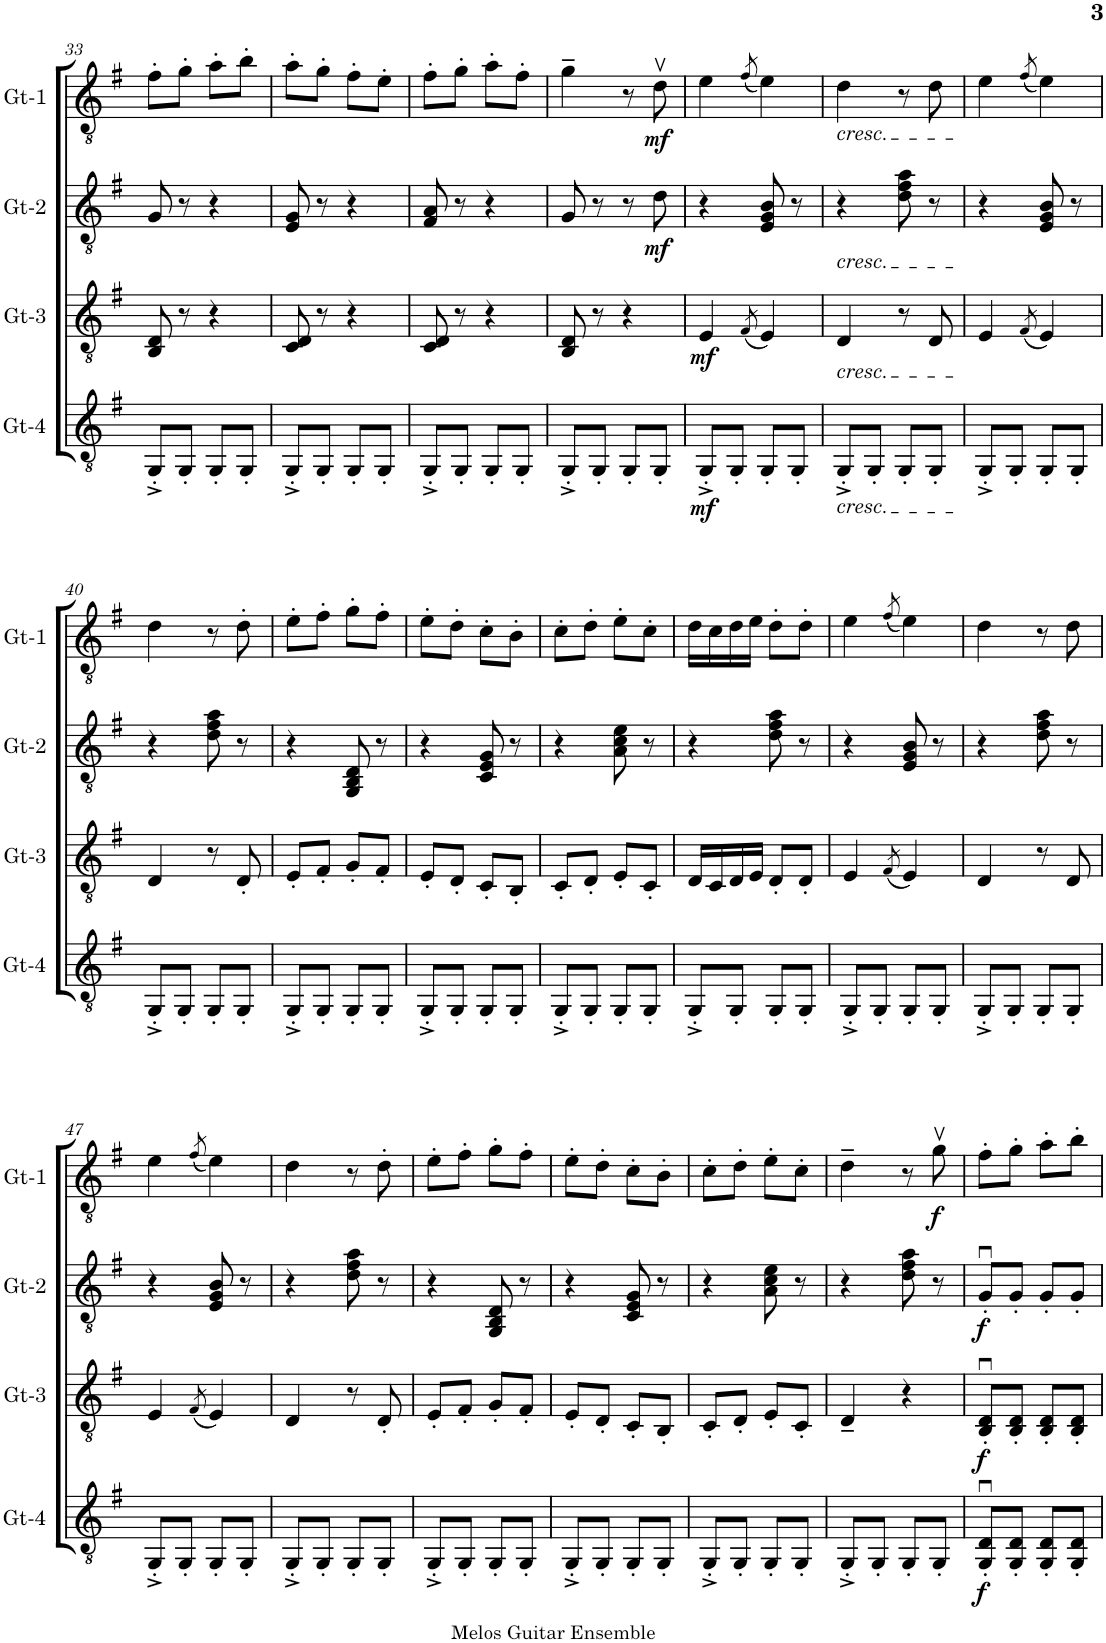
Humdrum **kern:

**kern	**dynam	**kern	**dynam	**kern	**dynam	**kern	**dynam
*part4	*part4	*part3	*part3	*part2	*part2	*part1	*part1
*staff4	*staff4	*staff3	*staff3	*staff2	*staff2	*staff1	*staff1
*I"Gt-4	*	*I"Gt-3	*	*I"Gt-2	*	*I"Gt-1	*
*I'Gt-4	*	*I'Gt-3	*	*I'Gt-2	*	*I'Gt-1	*
!!LO:PB:g=z
*clefGv2	*	*clefGv2	*	*clefGv2	*	*clefGv2	*
*k[f#]	*	*k[f#]	*	*k[f#]	*	*k[f#]	*
*M2/4	*	*M2/4	*	*M2/4	*	*M2/4	*
=33	=33	=33	=33	=33	=33	=33	=33
8GG'^/L	.	8BB/ 8D/	.	8G/	.	8f#'\L	.
8GG'/J	.	8r	.	8r	.	8g'\J	.
8GG'/L	.	4r	.	4r	.	8a'\L	.
8GG'/J	.	.	.	.	.	8b'\J	.
=34	=34	=34	=34	=34	=34	=34	=34
8GG'^/L	.	8C/ 8D/	.	8E/ 8G/	.	8a'\L	.
8GG'/J	.	8r	.	8r	.	8g'\J	.
8GG'/L	.	4r	.	4r	.	8f#'\L	.
8GG'/J	.	.	.	.	.	8e'\J	.
=35	=35	=35	=35	=35	=35	=35	=35
8GG'^/L	.	8C/ 8D/	.	8F#/ 8A/	.	8f#'\L	.
8GG'/J	.	8r	.	8r	.	8g'\J	.
8GG'/L	.	4r	.	4r	.	8a'\L	.
8GG'/J	.	.	.	.	.	8f#'\J	.
=36	=36	=36	=36	=36	=36	=36	=36
8GG'^/L	.	8BB/ 8D/	.	8G/	.	4g~\	.
8GG'/J	.	8r	.	8r	.	.	.
8GG'/L	.	4r	.	8r	.	8r	.
!	!	!	!	!	!LO:DY:b	!	!LO:DY:b
8GG'/J	.	.	.	8d\	mf	8dv\	mf
=37	=37	=37	=37	=37	=37	=37	=37
!	!LO:DY:b	!	!LO:DY:b	!	!	!	!
8GG'^/L	mf	4E/	mf	4r	.	4e\	.
8GG'/J	.	.	.	.	.	.	.
.	.	(8qF#/	.	.	.	(8qf#/	.
8GG'/L	.	4E/)	.	8E/ 8G/ 8B/	.	4e\)	.
8GG'/J	.	.	.	8r	.	.	.
=38	=38	=38	=38	=38	=38	=38	=38
!	!	!	!	!	!	!LO:TX:b:i:t=cresc.	!
!	!	!	!	!LO:TX:b:i:t=cresc.	!	!	!
!	!	!LO:TX:b:i:t=cresc.	!	!	!	!	!
!LO:TX:b:i:t=cresc.	!	!	!	!	!	!	!
8GG'^/L	.	4D/	.	4r	.	4d\	.
8GG'/J	.	.	.	.	.	.	.
8GG'/L	.	8r	.	8d\ 8f#\ 8a\	.	8r	.
8GG'/J	.	8D/	.	8r	.	8d\	.
=39	=39	=39	=39	=39	=39	=39	=39
8GG'^/L	.	4E/	.	4r	.	4e\	.
8GG'/J	.	.	.	.	.	.	.
.	.	(8qF#/	.	.	.	(8qf#/	.
8GG'/L	.	4E/)	.	8E/ 8G/ 8B/	.	4e\)	.
8GG'/J	.	.	.	8r	.	.	.
!!LO:LB:g=z
=40	=40	=40	=40	=40	=40	=40	=40
8GG'^/L	.	4D/	.	4r	.	4d\	.
8GG'/J	.	.	.	.	.	.	.
8GG'/L	.	8r	.	8d\ 8f#\ 8a\	.	8r	.
8GG'/J	.	8D'/	.	8r	.	8d'\	.
=41	=41	=41	=41	=41	=41	=41	=41
8GG'^/L	.	8E'/L	.	4r	.	8e'\L	.
8GG'/J	.	8F#'/J	.	.	.	8f#'\J	.
8GG'/L	.	8G'/L	.	8GG/ 8BB/ 8D/	.	8g'\L	.
8GG'/J	.	8F#'/J	.	8r	.	8f#'\J	.
=42	=42	=42	=42	=42	=42	=42	=42
8GG'^/L	.	8E'/L	.	4r	.	8e'\L	.
8GG'/J	.	8D'/J	.	.	.	8d'\J	.
8GG'/L	.	8C'/L	.	8C/ 8E/ 8G/	.	8c'\L	.
8GG'/J	.	8BB'/J	.	8r	.	8B'\J	.
=43	=43	=43	=43	=43	=43	=43	=43
8GG'^/L	.	8C'/L	.	4r	.	8c'\L	.
8GG'/J	.	8D'/J	.	.	.	8d'\J	.
8GG'/L	.	8E'/L	.	8A\ 8c\ 8e\	.	8e'\L	.
8GG'/J	.	8C'/J	.	8r	.	8c'\J	.
=44	=44	=44	=44	=44	=44	=44	=44
8GG'^/L	.	16D/LL	.	4r	.	16d\LL	.
.	.	16C/	.	.	.	16c\	.
8GG'/J	.	16D/	.	.	.	16d\	.
.	.	16E/JJ	.	.	.	16e\JJ	.
8GG'/L	.	8D'/L	.	8d\ 8f#\ 8a\	.	8d'\L	.
8GG'/J	.	8D'/J	.	8r	.	8d'\J	.
=45	=45	=45	=45	=45	=45	=45	=45
8GG'^/L	.	4E/	.	4r	.	4e\	.
8GG'/J	.	.	.	.	.	.	.
.	.	(8qF#/	.	.	.	(8qf#/	.
8GG'/L	.	4E/)	.	8E/ 8G/ 8B/	.	4e\)	.
8GG'/J	.	.	.	8r	.	.	.
=46	=46	=46	=46	=46	=46	=46	=46
8GG'^/L	.	4D/	.	4r	.	4d\	.
8GG'/J	.	.	.	.	.	.	.
8GG'/L	.	8r	.	8d\ 8f#\ 8a\	.	8r	.
8GG'/J	.	8D/	.	8r	.	8d\	.
!!LO:LB:g=z
=47	=47	=47	=47	=47	=47	=47	=47
8GG'^/L	.	4E/	.	4r	.	4e\	.
8GG'/J	.	.	.	.	.	.	.
.	.	(8qF#/	.	.	.	(8qf#/	.
8GG'/L	.	4E/)	.	8E/ 8G/ 8B/	.	4e\)	.
8GG'/J	.	.	.	8r	.	.	.
=48	=48	=48	=48	=48	=48	=48	=48
8GG'^/L	.	4D/	.	4r	.	4d\	.
8GG'/J	.	.	.	.	.	.	.
8GG'/L	.	8r	.	8d\ 8f#\ 8a\	.	8r	.
8GG'/J	.	8D'/	.	8r	.	8d'\	.
=49	=49	=49	=49	=49	=49	=49	=49
8GG'^/L	.	8E'/L	.	4r	.	8e'\L	.
8GG'/J	.	8F#'/J	.	.	.	8f#'\J	.
8GG'/L	.	8G'/L	.	8GG/ 8BB/ 8D/	.	8g'\L	.
8GG'/J	.	8F#'/J	.	8r	.	8f#'\J	.
=50	=50	=50	=50	=50	=50	=50	=50
8GG'^/L	.	8E'/L	.	4r	.	8e'\L	.
8GG'/J	.	8D'/J	.	.	.	8d'\J	.
8GG'/L	.	8C'/L	.	8C/ 8E/ 8G/	.	8c'\L	.
8GG'/J	.	8BB'/J	.	8r	.	8B'\J	.
=51	=51	=51	=51	=51	=51	=51	=51
8GG'^/L	.	8C'/L	.	4r	.	8c'\L	.
8GG'/J	.	8D'/J	.	.	.	8d'\J	.
8GG'/L	.	8E'/L	.	8A\ 8c\ 8e\	.	8e'\L	.
8GG'/J	.	8C'/J	.	8r	.	8c'\J	.
=52	=52	=52	=52	=52	=52	=52	=52
8GG'^/L	.	4D~/	.	4r	.	4d~\	.
8GG'/J	.	.	.	.	.	.	.
8GG'/L	.	4r	.	8d\ 8f#\ 8a\	.	8r	.
!	!	!	!	!	!	!	!LO:DY:b
8GG'/J	.	.	.	8r	.	8gv\	f
=53	=53	=53	=53	=53	=53	=53	=53
!	!LO:DY:b	!	!LO:DY:b	!	!LO:DY:b	!	!
8GG/u' 8D/u'L	f	8BB/u' 8D/u'L	f	8Gu'/L	f	8f#'\L	.
8GG/' 8D/'J	.	8BB/' 8D/'J	.	8G'/J	.	8g'\J	.
8GG/' 8D/'L	.	8BB/' 8D/'L	.	8G'/L	.	8a'\L	.
8GG/' 8D/'J	.	8BB/' 8D/'J	.	8G'/J	.	8b'\J	.
=	=	=	=	=	=	=	=
*-	*-	*-	*-	*-	*-	*-	*-
